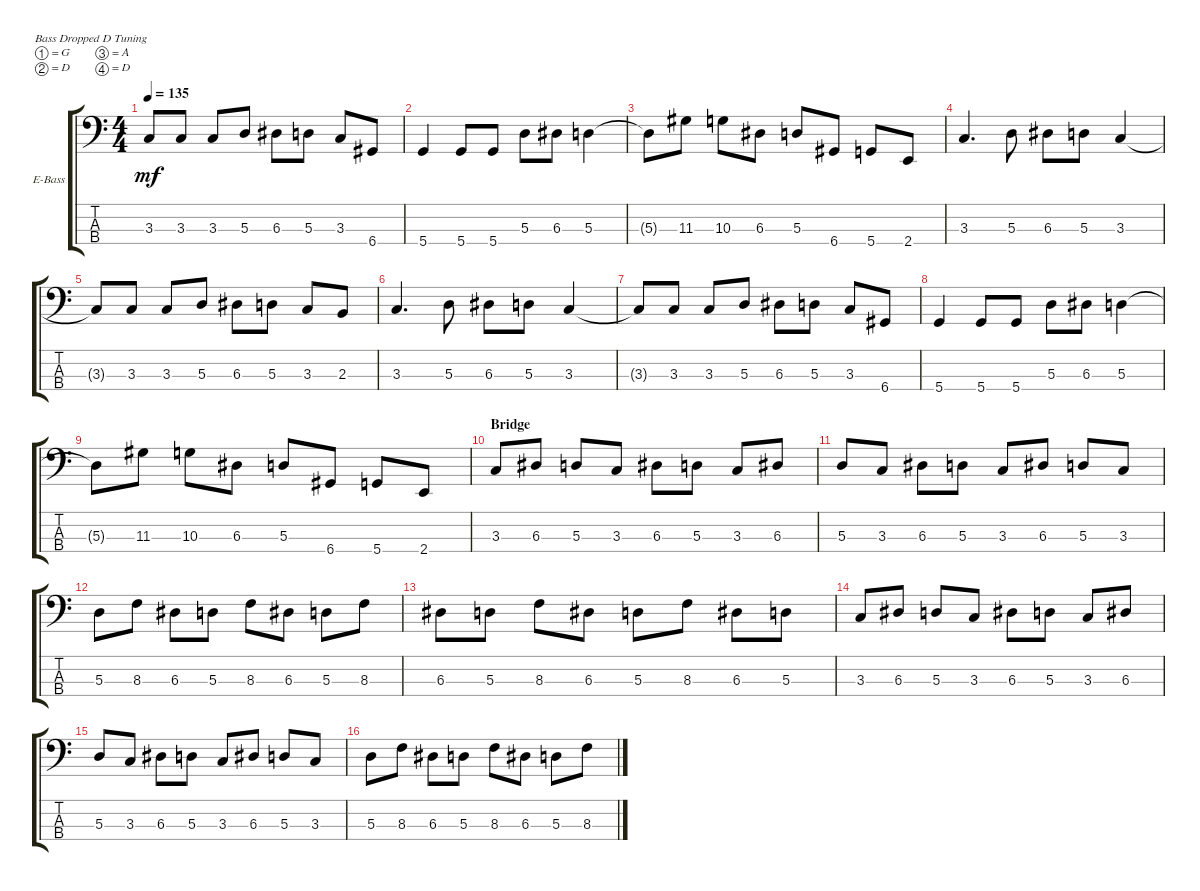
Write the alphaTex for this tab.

\defaultSystemsLayout 4
\bracketExtendMode groupsimilarinstruments
\firstSystemTrackNameOrientation horizontal
\otherSystemsTrackNameOrientation horizontal
\track (" Bass" "E-Bass") {instrument electricbassfinger}
\staff {score tabs}
\tuning (G2 D2 A1 D1)
\ts (4 4)
\tempo 135
\clef f4
\scale
0.333333
\ks c
3.3{t}.8{dy mf} 3.3.8 3.3.8 5.3.8 6.3.8 5.3.8 3.3.8 6.4.8 |
\scale
0.333333 5.4.4 5.4.8 5.4.8 5.3.8 6.3.8 5.3.4 |
\scale
0.333333 5.3{t}.8 11.3.8 10.3.8 6.3.8 5.3.8 6.4.8 5.4.8 2.4.8 |
3.3.4{d} 5.3.8 6.3.8 5.3.8 3.3.4 |
\scale
0.333333 3.3{t}.8 3.3.8 3.3.8 5.3.8 6.3.8 5.3.8 3.3.8 2.3.8 |
\scale
0.333333 3.3.4{d} 5.3.8 6.3.8 5.3.8 3.3.4 |
\scale
0.333333 3.3{t}.8 3.3.8 3.3.8 5.3.8 6.3.8 5.3.8 3.3.8 6.4.8 |
\scale
0.333333 5.4.4 5.4.8 5.4.8 5.3.8 6.3.8 5.3.4 |
\scale
0.333333 5.3{t}.8 11.3.8 10.3.8 6.3.8 5.3.8 6.4.8 5.4.8 2.4.8 |
\section ("" "Bridge")
\scale
0.333333 3.3.8 6.3.8 5.3.8 3.3.8 6.3.8 5.3.8 3.3.8 6.3.8 |
\scale
0.333333 5.3.8 3.3.8 6.3.8 5.3.8 3.3.8 6.3.8 5.3.8 3.3.8 |
\scale
0.333333 5.3.8 8.3.8 6.3.8 5.3.8 8.3.8 6.3.8 5.3.8 8.3.8 |
\scale
0.333333 6.3.8 5.3.8 8.3.8 6.3.8 5.3.8 8.3.8 6.3.8 5.3.8 |
\scale
0.333333 3.3.8 6.3.8 5.3.8 3.3.8 6.3.8 5.3.8 3.3.8 6.3.8 |
\scale
0.333333 5.3.8 3.3.8 6.3.8 5.3.8 3.3.8 6.3.8 5.3.8 3.3.8 |
\scale
0.333333 5.3.8 8.3.8 6.3.8 5.3.8 8.3.8 6.3.8 5.3.8 8.3.8
